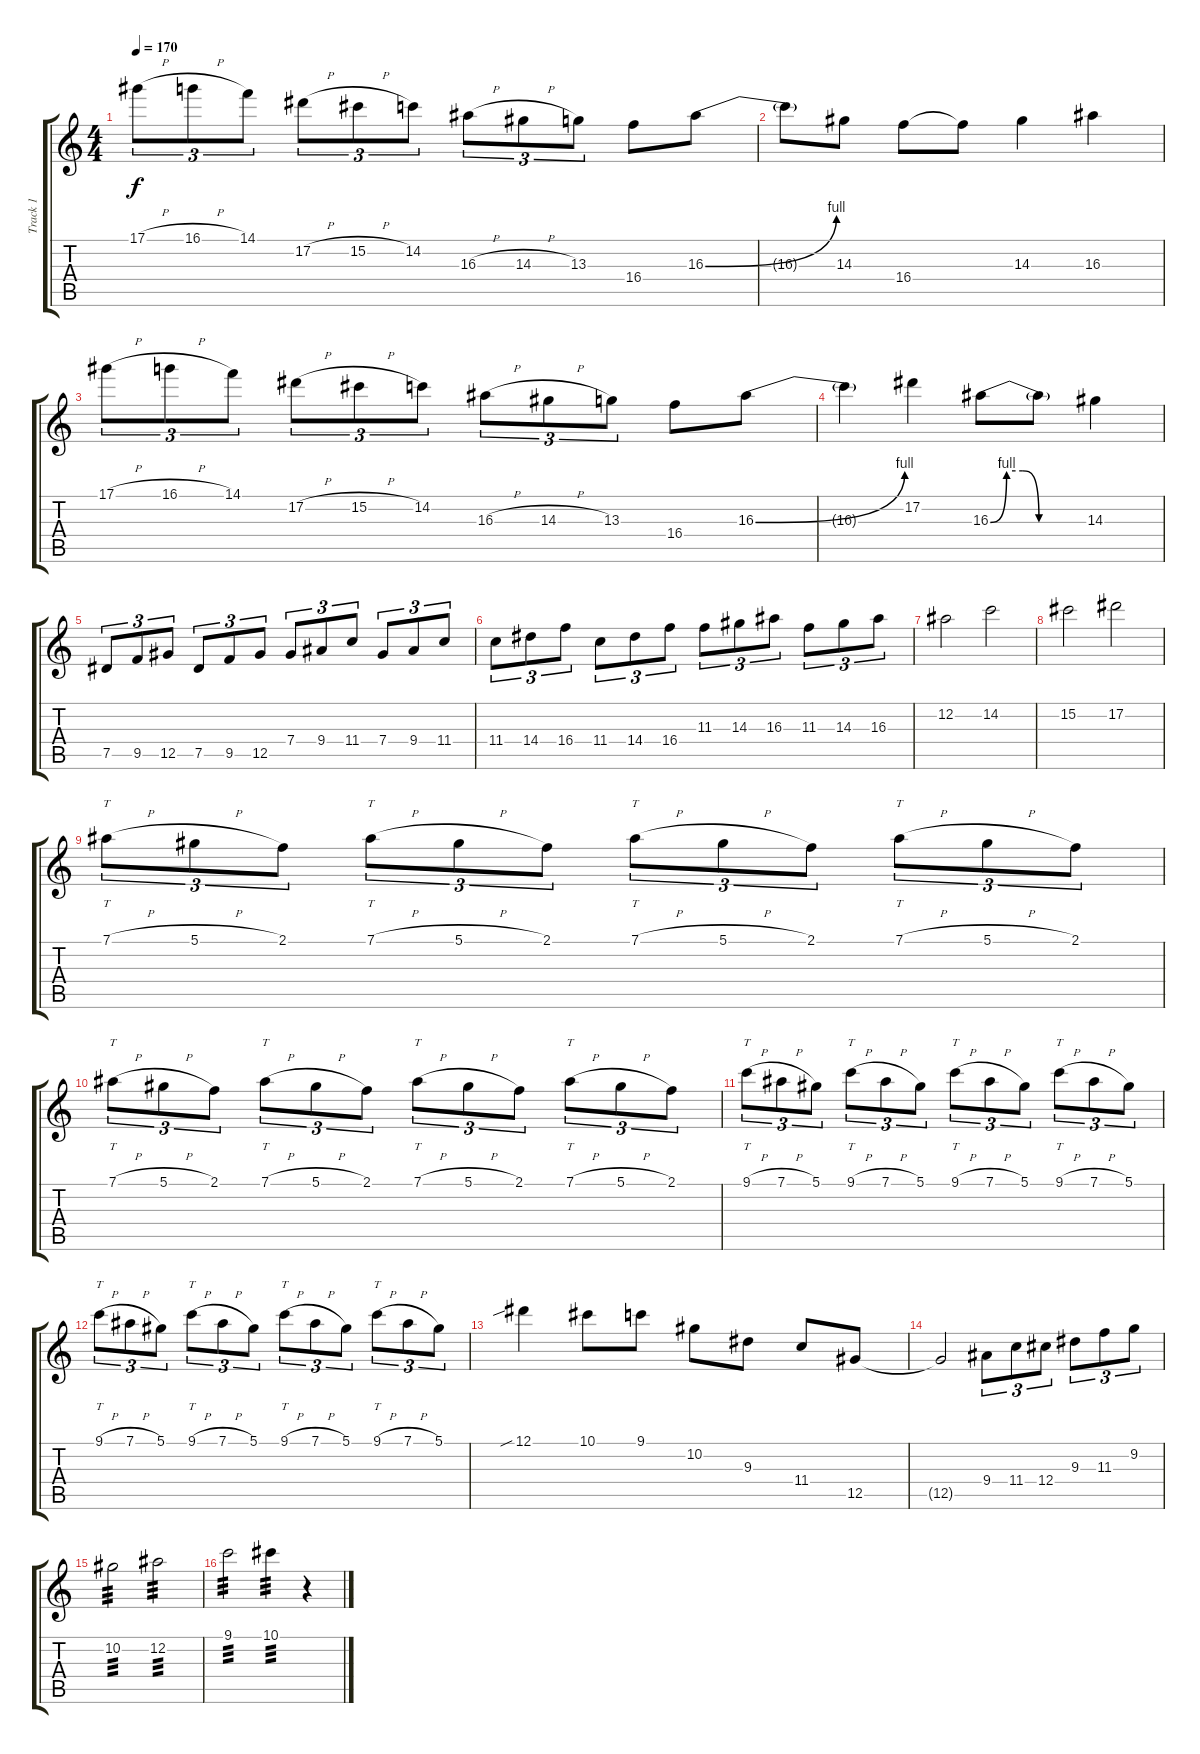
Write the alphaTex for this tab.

\track ("Track 1" "Track 1") {instrument overdrivenguitar}
\staff {score tabs}
\tuning (Eb4 Bb3 Gb3 Db3 Ab2 Db2) {hide}
\ts (4 4)
\tempo 170
\clef g2
\ks c
17.1{h}.8{tu (3 2) dy f} 16.1{h}.8{tu (3 2)} 14.1.8{tu (3 2)} 17.2{h}.8{tu (3 2)} 15.2{h}.8{tu (3 2)} 14.2.8{tu (3 2)} 16.3{h}.8{tu (3 2)} 14.3{h}.8{tu (3 2)} 13.3.8{tu (3 2)} 16.4.8 16.3{be (bend 0 0 60 4)}.8 |
16.3{t}.8 14.3.8 16.4.8 16.4{t}.8 14.3.4 16.3.4 |
17.1{h}.8{tu (3 2)} 16.1{h}.8{tu (3 2)} 14.1.8{tu (3 2)} 17.2{h}.8{tu (3 2)} 15.2{h}.8{tu (3 2)} 14.2.8{tu (3 2)} 16.3{h}.8{tu (3 2)} 14.3{h}.8{tu (3 2)} 13.3.8{tu (3 2)} 16.4.8 16.3{be (bend 0 0 60 4)}.8 |
16.3{t}.4 17.2.4 16.3{be (custom 0 0 10 4 20 4 30 0 60 0)}.8 16.3{t}.8 14.3.4 |
7.5.8{tu (3 2)} 9.5.8{tu (3 2)} 12.5.8{tu (3 2)} 7.5.8{tu (3 2)} 9.5.8{tu (3 2)} 12.5.8{tu (3 2)} 7.4.8{tu (3 2)} 9.4.8{tu (3 2)} 11.4.8{tu (3 2)} 7.4.8{tu (3 2)} 9.4.8{tu (3 2)} 11.4.8{tu (3 2)} |
11.4.8{tu (3 2)} 14.4.8{tu (3 2)} 16.4.8{tu (3 2)} 11.4.8{tu (3 2)} 14.4.8{tu (3 2)} 16.4.8{tu (3 2)} 11.3.8{tu (3 2)} 14.3.8{tu (3 2)} 16.3.8{tu (3 2)} 11.3.8{tu (3 2)} 14.3.8{tu (3 2)} 16.3.8{tu (3 2)} |
12.2.2 14.2.2 |
15.2.2 17.2.2 |
7.1{h}.8{tt tu (3 2)} 5.1{h}.8{tu (3 2)} 2.1.8{tu (3 2)} 7.1{h}.8{tt tu (3 2)} 5.1{h}.8{tu (3 2)} 2.1.8{tu (3 2)} 7.1{h}.8{tt tu (3 2)} 5.1{h}.8{tu (3 2)} 2.1.8{tu (3 2)} 7.1{h}.8{tt tu (3 2)} 5.1{h}.8{tu (3 2)} 2.1.8{tu (3 2)} |
7.1{h}.8{tt tu (3 2)} 5.1{h}.8{tu (3 2)} 2.1.8{tu (3 2)} 7.1{h}.8{tt tu (3 2)} 5.1{h}.8{tu (3 2)} 2.1.8{tu (3 2)} 7.1{h}.8{tt tu (3 2)} 5.1{h}.8{tu (3 2)} 2.1.8{tu (3 2)} 7.1{h}.8{tt tu (3 2)} 5.1{h}.8{tu (3 2)} 2.1.8{tu (3 2)} |
9.1{h}.8{tt tu (3 2)} 7.1{h}.8{tu (3 2)} 5.1.8{tu (3 2)} 9.1{h}.8{tt tu (3 2)} 7.1{h}.8{tu (3 2)} 5.1.8{tu (3 2)} 9.1{h}.8{tt tu (3 2)} 7.1{h}.8{tu (3 2)} 5.1.8{tu (3 2)} 9.1{h}.8{tt tu (3 2)} 7.1{h}.8{tu (3 2)} 5.1.8{tu (3 2)} |
9.1{h}.8{tt tu (3 2)} 7.1{h}.8{tu (3 2)} 5.1.8{tu (3 2)} 9.1{h}.8{tt tu (3 2)} 7.1{h}.8{tu (3 2)} 5.1.8{tu (3 2)} 9.1{h}.8{tt tu (3 2)} 7.1{h}.8{tu (3 2)} 5.1.8{tu (3 2)} 9.1{h}.8{tt tu (3 2)} 7.1{h}.8{tu (3 2)} 5.1.8{tu (3 2)} |
12.1{sib}.4 10.1.8 9.1.8 10.2.8 9.3.8 11.4.8 12.5.8 |
12.5{t}.2 9.4.8{tu (3 2)} 11.4.8{tu (3 2)} 12.4.8{tu (3 2)} 9.3.8{tu (3 2)} 11.3.8{tu (3 2)} 9.2.8{tu (3 2)} |
10.2.2{tp 3} 12.2.2{tp 3} |
9.1.2{tp 3} 10.1.4{tp 3} r.4
